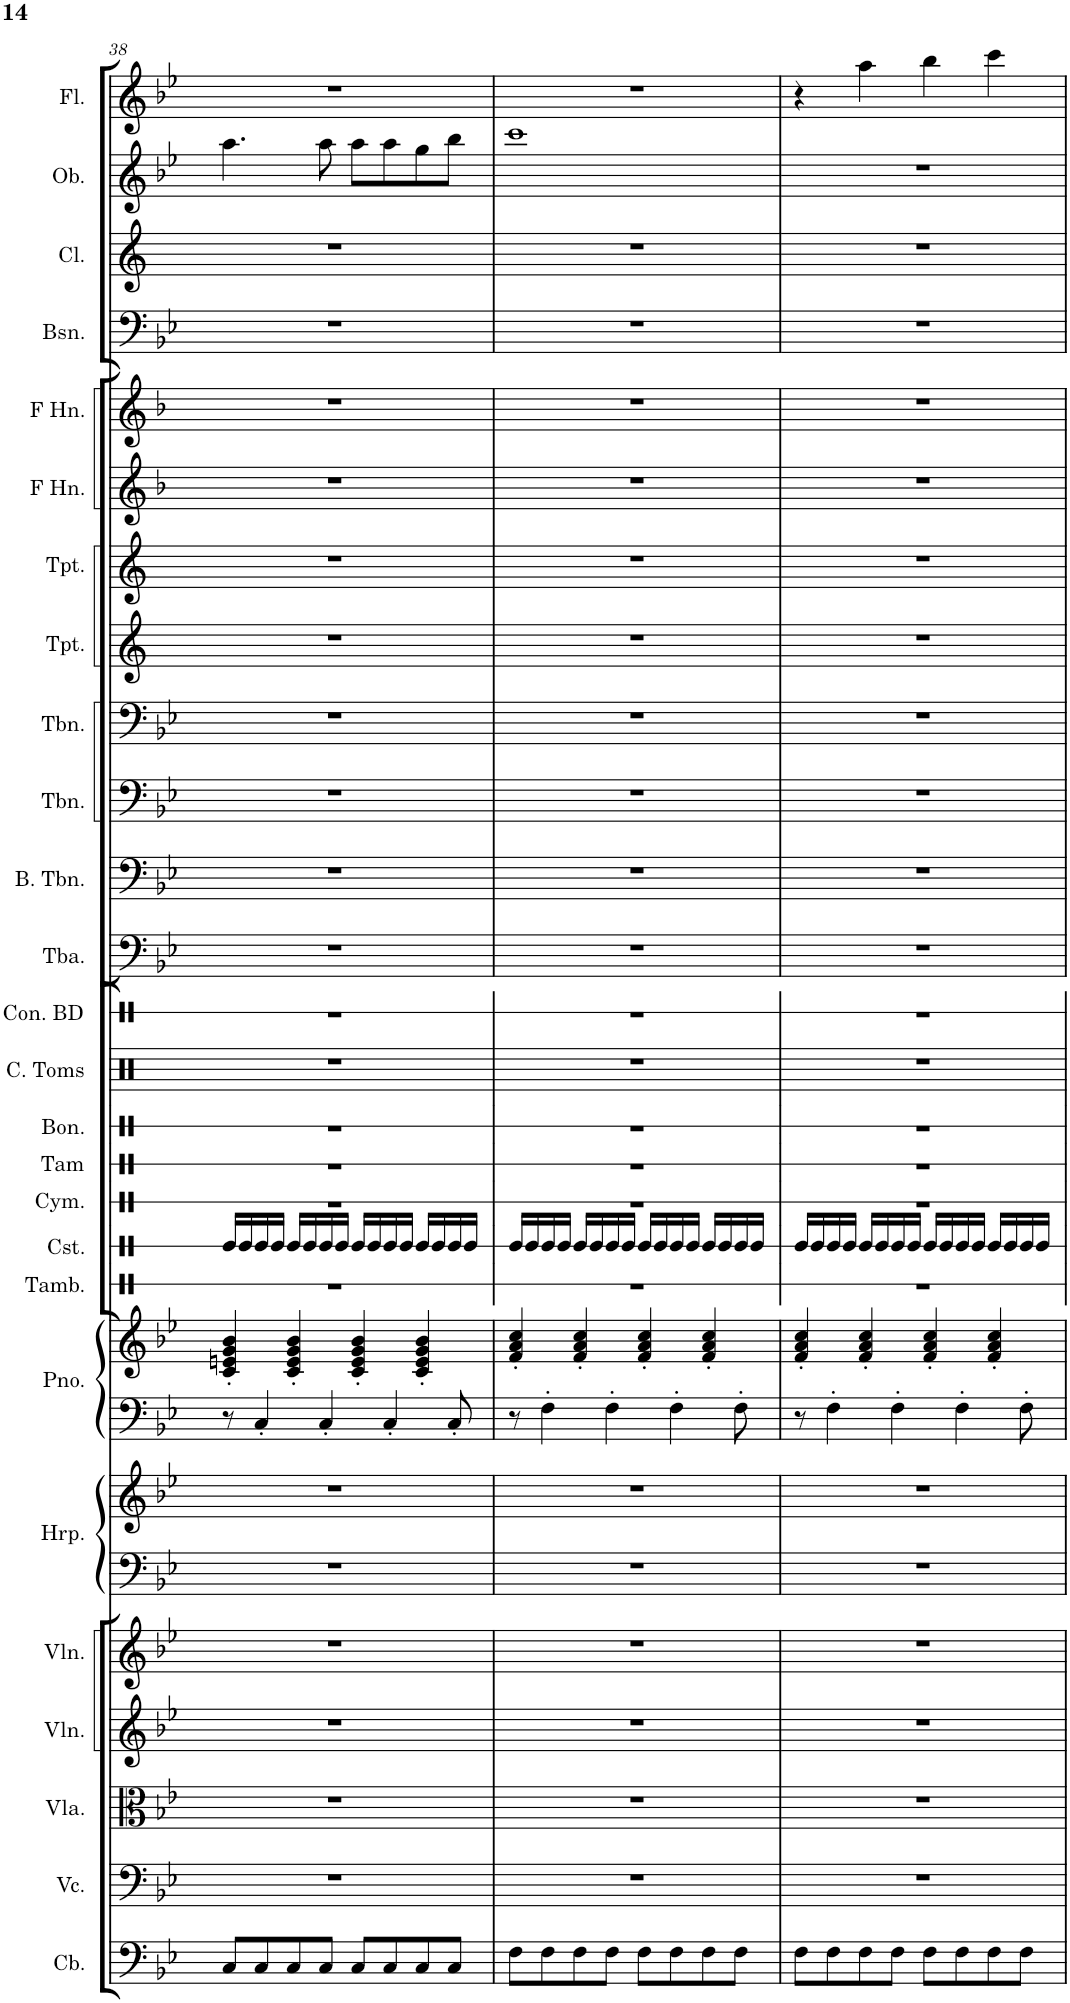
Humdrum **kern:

**kern	**kern	**kern	**kern	**kern	**kern	**kern	**kern	**kern	**kern	**kern	**kern	**kern	**kern	**kern	**kern	**kern	**kern	**kern	**kern	**kern	**kern	**kern	**kern	**kern
*part23	*part22	*part21	*part20	*part19	*part18	*part18	*part17	*part17	*part16	*part15	*part14	*part13	*part12	*part11	*part10	*part9	*part8	*part7	*part6	*part5	*part4	*part3	*part2	*part1
*staff25	*staff24	*staff23	*staff22	*staff21	*staff20	*staff19	*staff18	*staff17	*staff16	*staff15	*staff14	*staff13	*staff12	*staff11	*staff10	*staff9	*staff8	*staff7	*staff6	*staff5	*staff4	*staff3	*staff2	*staff1
*I"Contrabass	*I"Violoncello	*I"Viola	*I"Violin 2	*I"Violin 1	*I"Harp	*	*I"Piano	*	*I"Castanets	*I"Bongos	*I"Concert Toms	*I"Concert Bass Drum	*I"Tuba	*I"Bass Trombone	*I"Trombone	*I"Trombone	*I"Trumpet	*I"Trumpet	*I"Horn in F	*I"Horn in F	*I"Bassoon	*I"Clarinet	*I"Oboe	*I"Flute
*I'Cb.	*I'Vc.	*I'Vla.	*I'Vln.	*I'Vln.	*I'Hrp.	*	*I'Pno.	*	*I'Cst.	*I'Bon.	*I'C. Toms	*I'Con. BD	*I'Tba.	*I'B. Tbn.	*I'Tbn.	*I'Tbn.	*I'Tpt.	*I'Tpt.	*	*	*I'Bsn.	*I'Cl.	*I'Ob.	*I'Fl.
!!LO:PB:g=z
*clefF4	*clefF4	*clefC3	*clefG2	*clefG2	*clefF4	*clefG2	*clefF4	*clefG2	*clefX	*clefX	*clefX	*clefX	*clefF4	*clefF4	*clefF4	*clefF4	*clefG2	*clefG2	*clefG2	*clefG2	*clefF4	*clefG2	*clefG2	*clefG2
*Trd7c12	*	*	*	*	*	*	*	*	*	*	*	*	*	*	*	*	*Trd1c2	*Trd1c2	*Trd4c7	*Trd4c7	*	*Trd1c2	*	*
*k[b-e-]	*k[b-e-]	*k[b-e-]	*k[b-e-]	*k[b-e-]	*k[b-e-]	*k[b-e-]	*k[b-e-]	*k[b-e-]	*k[]	*k[]	*k[]	*k[]	*k[b-e-]	*k[b-e-]	*k[b-e-]	*k[b-e-]	*k[]	*k[]	*k[b-]	*k[b-]	*k[b-e-]	*k[]	*k[b-e-]	*k[b-e-]
*M4/4	*M4/4	*M4/4	*M4/4	*M4/4	*M4/4	*M4/4	*M4/4	*M4/4	*M4/4	*M4/4	*M4/4	*M4/4	*M4/4	*M4/4	*M4/4	*M4/4	*M4/4	*M4/4	*M4/4	*M4/4	*M4/4	*M4/4	*M4/4	*M4/4
=38	=38	=38	=38	=38	=38	=38	=38	=38	=38	=38	=38	=38	=38	=38	=38	=38	=38	=38	=38	=38	=38	=38	=38	=38
8C/L	1r	1r	1r	1r	1r	1r	8r	4c/' 4en/' 4g/' 4b-/'	16Re/LL	1r	1r	1r	1r	1r	1r	1r	1r	1r	1r	1r	1r	1r	4.aa\	1r
.	.	.	.	.	.	.	.	.	16Re/	.	.	.	.	.	.	.	.	.	.	.	.	.	.	.
8C/	.	.	.	.	.	.	4C'/	.	16Re/	.	.	.	.	.	.	.	.	.	.	.	.	.	.	.
.	.	.	.	.	.	.	.	.	16Re/JJ	.	.	.	.	.	.	.	.	.	.	.	.	.	.	.
8C/	.	.	.	.	.	.	.	4c/' 4e/' 4g/' 4b-/'	16Re/LL	.	.	.	.	.	.	.	.	.	.	.	.	.	.	.
.	.	.	.	.	.	.	.	.	16Re/	.	.	.	.	.	.	.	.	.	.	.	.	.	.	.
8C/J	.	.	.	.	.	.	4C'/	.	16Re/	.	.	.	.	.	.	.	.	.	.	.	.	.	8aa\	.
.	.	.	.	.	.	.	.	.	16Re/JJ	.	.	.	.	.	.	.	.	.	.	.	.	.	.	.
8C/L	.	.	.	.	.	.	.	4c/' 4e/' 4g/' 4b-/'	16Re/LL	.	.	.	.	.	.	.	.	.	.	.	.	.	8aa\L	.
.	.	.	.	.	.	.	.	.	16Re/	.	.	.	.	.	.	.	.	.	.	.	.	.	.	.
8C/	.	.	.	.	.	.	4C'/	.	16Re/	.	.	.	.	.	.	.	.	.	.	.	.	.	8aa\	.
.	.	.	.	.	.	.	.	.	16Re/JJ	.	.	.	.	.	.	.	.	.	.	.	.	.	.	.
8C/	.	.	.	.	.	.	.	4c/' 4e/' 4g/' 4b-/'	16Re/LL	.	.	.	.	.	.	.	.	.	.	.	.	.	8gg\	.
.	.	.	.	.	.	.	.	.	16Re/	.	.	.	.	.	.	.	.	.	.	.	.	.	.	.
8C/J	.	.	.	.	.	.	8C'/	.	16Re/	.	.	.	.	.	.	.	.	.	.	.	.	.	8bb-\J	.
.	.	.	.	.	.	.	.	.	16Re/JJ	.	.	.	.	.	.	.	.	.	.	.	.	.	.	.
=39	=39	=39	=39	=39	=39	=39	=39	=39	=39	=39	=39	=39	=39	=39	=39	=39	=39	=39	=39	=39	=39	=39	=39	=39
8F\L	1r	1r	1r	1r	1r	1r	8r	4f/' 4a/' 4cc/'	16Re/LL	1r	1r	1r	1r	1r	1r	1r	1r	1r	1r	1r	1r	1r	1ccc	1r
.	.	.	.	.	.	.	.	.	16Re/	.	.	.	.	.	.	.	.	.	.	.	.	.	.	.
8F\	.	.	.	.	.	.	4F'\	.	16Re/	.	.	.	.	.	.	.	.	.	.	.	.	.	.	.
.	.	.	.	.	.	.	.	.	16Re/JJ	.	.	.	.	.	.	.	.	.	.	.	.	.	.	.
8F\	.	.	.	.	.	.	.	4f/' 4a/' 4cc/'	16Re/LL	.	.	.	.	.	.	.	.	.	.	.	.	.	.	.
.	.	.	.	.	.	.	.	.	16Re/	.	.	.	.	.	.	.	.	.	.	.	.	.	.	.
8F\J	.	.	.	.	.	.	4F'\	.	16Re/	.	.	.	.	.	.	.	.	.	.	.	.	.	.	.
.	.	.	.	.	.	.	.	.	16Re/JJ	.	.	.	.	.	.	.	.	.	.	.	.	.	.	.
8F\L	.	.	.	.	.	.	.	4f/' 4a/' 4cc/'	16Re/LL	.	.	.	.	.	.	.	.	.	.	.	.	.	.	.
.	.	.	.	.	.	.	.	.	16Re/	.	.	.	.	.	.	.	.	.	.	.	.	.	.	.
8F\	.	.	.	.	.	.	4F'\	.	16Re/	.	.	.	.	.	.	.	.	.	.	.	.	.	.	.
.	.	.	.	.	.	.	.	.	16Re/JJ	.	.	.	.	.	.	.	.	.	.	.	.	.	.	.
8F\	.	.	.	.	.	.	.	4f/' 4a/' 4cc/'	16Re/LL	.	.	.	.	.	.	.	.	.	.	.	.	.	.	.
.	.	.	.	.	.	.	.	.	16Re/	.	.	.	.	.	.	.	.	.	.	.	.	.	.	.
8F\J	.	.	.	.	.	.	8F'\	.	16Re/	.	.	.	.	.	.	.	.	.	.	.	.	.	.	.
.	.	.	.	.	.	.	.	.	16Re/JJ	.	.	.	.	.	.	.	.	.	.	.	.	.	.	.
=40	=40	=40	=40	=40	=40	=40	=40	=40	=40	=40	=40	=40	=40	=40	=40	=40	=40	=40	=40	=40	=40	=40	=40	=40
8F\L	1r	1r	1r	1r	1r	1r	8r	4f/' 4a/' 4cc/'	16Re/LL	1r	1r	1r	1r	1r	1r	1r	1r	1r	1r	1r	1r	1r	1r	4r
.	.	.	.	.	.	.	.	.	16Re/	.	.	.	.	.	.	.	.	.	.	.	.	.	.	.
8F\	.	.	.	.	.	.	4F'\	.	16Re/	.	.	.	.	.	.	.	.	.	.	.	.	.	.	.
.	.	.	.	.	.	.	.	.	16Re/JJ	.	.	.	.	.	.	.	.	.	.	.	.	.	.	.
8F\	.	.	.	.	.	.	.	4f/' 4a/' 4cc/'	16Re/LL	.	.	.	.	.	.	.	.	.	.	.	.	.	.	4aa\
.	.	.	.	.	.	.	.	.	16Re/	.	.	.	.	.	.	.	.	.	.	.	.	.	.	.
8F\J	.	.	.	.	.	.	4F'\	.	16Re/	.	.	.	.	.	.	.	.	.	.	.	.	.	.	.
.	.	.	.	.	.	.	.	.	16Re/JJ	.	.	.	.	.	.	.	.	.	.	.	.	.	.	.
8F\L	.	.	.	.	.	.	.	4f/' 4a/' 4cc/'	16Re/LL	.	.	.	.	.	.	.	.	.	.	.	.	.	.	4bb-\
.	.	.	.	.	.	.	.	.	16Re/	.	.	.	.	.	.	.	.	.	.	.	.	.	.	.
8F\	.	.	.	.	.	.	4F'\	.	16Re/	.	.	.	.	.	.	.	.	.	.	.	.	.	.	.
.	.	.	.	.	.	.	.	.	16Re/JJ	.	.	.	.	.	.	.	.	.	.	.	.	.	.	.
8F\	.	.	.	.	.	.	.	4f/' 4a/' 4cc/'	16Re/LL	.	.	.	.	.	.	.	.	.	.	.	.	.	.	4ccc\
.	.	.	.	.	.	.	.	.	16Re/	.	.	.	.	.	.	.	.	.	.	.	.	.	.	.
8F\J	.	.	.	.	.	.	8F'\	.	16Re/	.	.	.	.	.	.	.	.	.	.	.	.	.	.	.
.	.	.	.	.	.	.	.	.	16Re/JJ	.	.	.	.	.	.	.	.	.	.	.	.	.	.	.
=	=	=	=	=	=	=	=	=	=	=	=	=	=	=	=	=	=	=	=	=	=	=	=	=
*-	*-	*-	*-	*-	*-	*-	*-	*-	*-	*-	*-	*-	*-	*-	*-	*-	*-	*-	*-	*-	*-	*-	*-	*-
